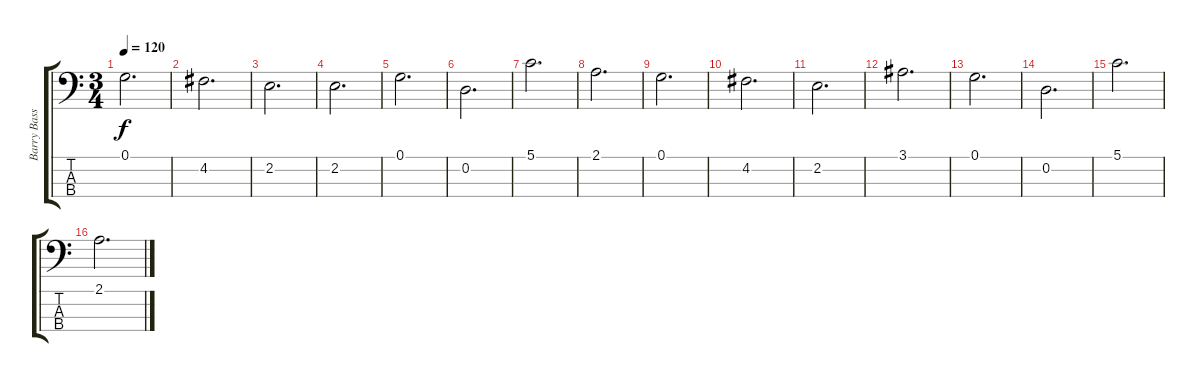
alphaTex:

\track ("Barry Bass" "Barry Bass") {instrument electricbassfinger}
\staff {score tabs}
\tuning (G2 D2 A1 E1) {hide}
\ts (3 4)
\tempo 120
\clef f4
\ks c
0.1.2{d dy f} |
4.2.2{d} |
2.2.2{d} |
2.2.2{d} |
0.1.2{d} |
0.2.2{d} |
5.1.2{d} |
2.1.2{d} |
0.1.2{d} |
4.2.2{d} |
2.2.2{d} |
3.1.2{d} |
0.1.2{d} |
0.2.2{d} |
5.1.2{d} |
2.1.2{d}
